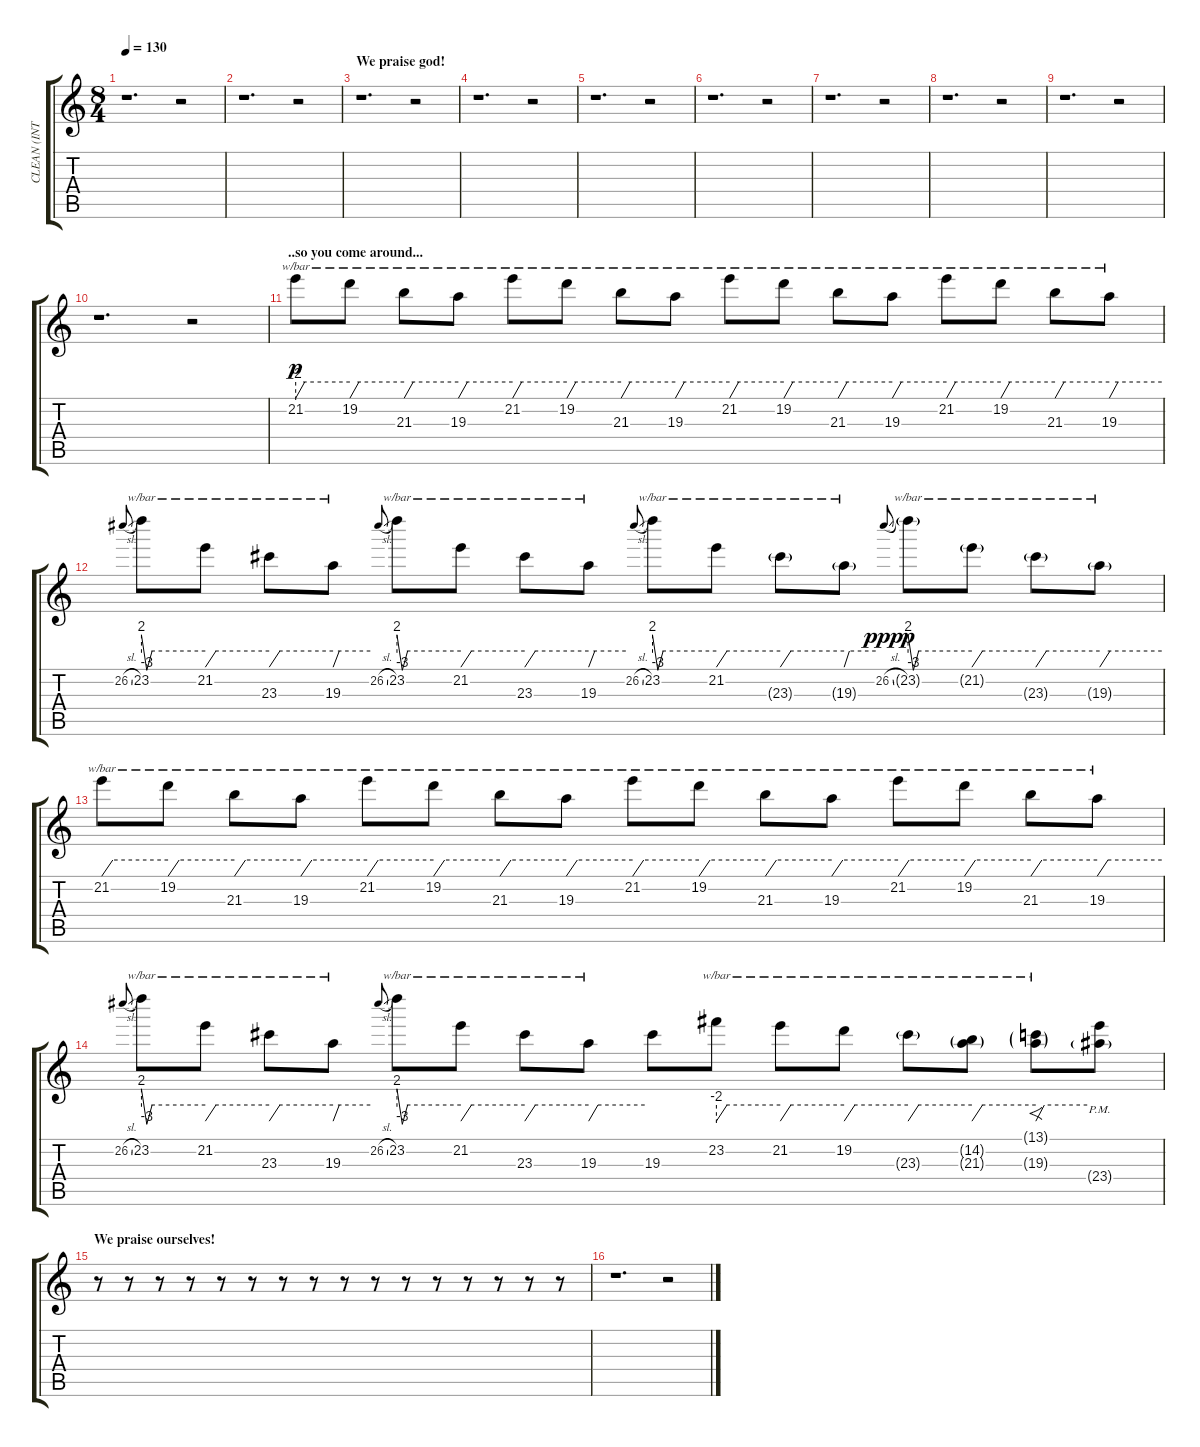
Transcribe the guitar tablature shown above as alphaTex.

\track ("CLEAN (INTRO)" "CLEAN (INT") {instrument electricguitarmuted}
\staff {score tabs}
\tuning (Eb4 B3 Gb3 B2 Gb2 B1) {hide}
\ts (8 4)
\tempo 130
\clef g2
\ks c
r.1{d dy mp} r.2 |
r.1{d} r.2 |
\section ("" "We praise god!")
r.1{d} r.2 |
r.1{d} r.2 |
r.1{d} r.2 |
r.1{d} r.2 |
r.1{d} r.2 |
r.1{d} r.2 |
r.1{d} r.2 |
r.1{d} r.2 |
\section ("" "..so you come around...")
21.2.8{tbe (custom default 0 -8 10 0 60 0) dy p} 19.2.8{tbe (custom default 0 -8 10 0 60 0)} 21.3.8{tbe (custom default 0 -8 10 0 60 0)} 19.3.8{tbe (custom default 0 -8 10 0 60 0)} 21.2.8{tbe (custom default 0 -8 10 0 60 0)} 19.2.8{tbe (custom default 0 -8 10 0 60 0)} 21.3.8{tbe (custom default 0 -8 10 0 60 0)} 19.3.8{tbe (custom default 0 -8 10 0 60 0)} 21.2.8{tbe (custom default 0 -8 10 0 60 0)} 19.2.8{tbe (custom default 0 -8 10 0 60 0)} 21.3.8{tbe (custom default 0 -8 10 0 60 0)} 19.3.8{tbe (custom default 0 -8 10 0 60 0)} 21.2.8{tbe (custom default 0 -8 10 0 60 0)} 19.2.8{tbe (custom default 0 -8 10 0 60 0)} 21.3.8{tbe (custom default 0 -8 10 0 60 0)} 19.3.8{tbe (custom default 0 -8 10 0 60 0)} |
26.2{sl}.8{gr onbeat} 23.2.8{tbe (custom default 0 8 5 -12 10 0 60 0)} 21.2.8{tbe (custom default 0 -8 10 0 60 0)} 23.3.8{tbe (custom default 0 -8 10 0 60 0)} 19.3.8{tbe (custom default 0 -8 10 0 60 0)} 26.2{sl}.8{gr onbeat} 23.2.8{tbe (custom default 0 8 5 -12 10 0 60 0)} 21.2.8{tbe (custom default 0 -8 10 0 60 0)} 23.3.8{tbe (custom default 0 -8 10 0 60 0)} 19.3.8{tbe (custom default 0 -8 10 0 60 0)} 26.2{sl}.8{gr onbeat} 23.2.8{tbe (custom default 0 8 5 -12 10 0 60 0)} 21.2.8{tbe (custom default 0 -8 10 0 60 0)} 23.3{g}.8{tbe (custom default 0 -8 10 0 60 0)} 19.3{g}.8{tbe (custom default 0 -8 10 0 60 0)} 26.2{sl}.8{gr onbeat dy ppp} 23.2{g}.8{tbe (custom default 0 8 5 -12 10 0 60 0) dy p} 21.2{g}.8{tbe (custom default 0 -8 10 0 60 0)} 23.3{g}.8{tbe (custom default 0 -8 10 0 60 0)} 19.3{g}.8{tbe (custom default 0 -8 10 0 60 0)} |
21.2.8{tbe (custom default 0 -8 10 0 60 0)} 19.2.8{tbe (custom default 0 -8 10 0 60 0)} 21.3.8{tbe (custom default 0 -8 10 0 60 0)} 19.3.8{tbe (custom default 0 -8 10 0 60 0)} 21.2.8{tbe (custom default 0 -8 10 0 60 0)} 19.2.8{tbe (custom default 0 -8 10 0 60 0)} 21.3.8{tbe (custom default 0 -8 10 0 60 0)} 19.3.8{tbe (custom default 0 -8 10 0 60 0)} 21.2.8{tbe (custom default 0 -8 10 0 60 0)} 19.2.8{tbe (custom default 0 -8 10 0 60 0)} 21.3.8{tbe (custom default 0 -8 10 0 60 0)} 19.3.8{tbe (custom default 0 -8 10 0 60 0)} 21.2.8{tbe (custom default 0 -8 10 0 60 0)} 19.2.8{tbe (custom default 0 -8 10 0 60 0)} 21.3.8{tbe (custom default 0 -8 10 0 60 0)} 19.3.8{tbe (custom default 0 -8 10 0 60 0)} |
26.2{sl}.8{gr onbeat} 23.2.8{tbe (custom default 0 8 5 -12 10 0 60 0)} 21.2.8{tbe (custom default 0 -8 10 0 60 0)} 23.3.8{tbe (custom default 0 -8 10 0 60 0)} 19.3.8{tbe (custom default 0 -8 10 0 60 0)} 26.2{sl}.8{gr onbeat} 23.2.8{tbe (custom default 0 8 5 -12 10 0 60 0)} 21.2.8{tbe (custom default 0 -8 10 0 60 0)} 23.3.8{tbe (custom default 0 -8 10 0 60 0)} 19.3.8{tbe (custom default 0 -8 10 0 60 0)} 19.3.8 23.2.8{tbe (custom default 0 -8 10 0 60 0)} 21.2.8{tbe (custom default 0 -8 10 0 60 0)} 19.2.8{tbe (custom default 0 -8 10 0 60 0)} 23.3{g}.8{tbe (custom default 0 -8 10 0 60 0)} (14.2{g} 21.3{g}).8{tbe (custom default 0 -8 10 0 60 0)} (13.1{g} 19.3{g}).8{f tbe (custom default 0 -8 10 0 60 0)} (13.1{t} 23.4{g pm}).8 |
\section ("" "We praise ourselves!")
r.8 r.8 r.8 r.8 r.8 r.8 r.8 r.8 r.8 r.8 r.8 r.8 r.8 r.8 r.8 r.8 |
r.1{d} r.2
